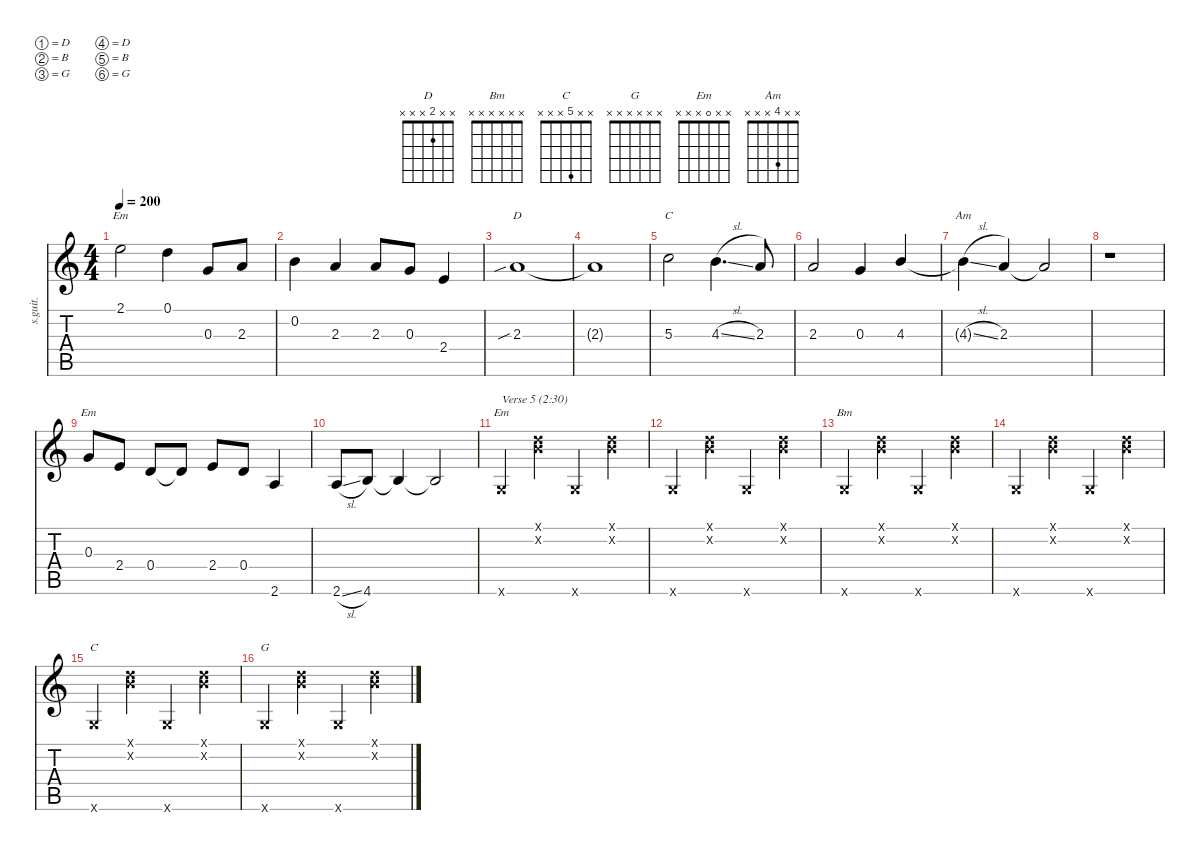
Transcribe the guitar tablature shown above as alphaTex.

\defaultSystemsLayout 4
\hideDynamics
\bracketExtendMode nobrackets
\track ("Dobro" "s.guit.") {instrument acousticguitarsteel}
\staff {score tabs}
\tuning (D4 B3 G3 D3 B2 G2)
\chord ("D" x x 2 x x x) {showfingering false}
\chord ("Bm" x x x x x x)
\chord ("C" x x x x x x)
\chord ("G" x x x x x x)
\chord ("Em" x x x x x x)
\chord ("Em" 2 x x x x x) {showfingering false}
\chord ("C" x x 5 x x x) {showfingering false}
\chord ("Am" x x 4 x x x) {showfingering false}
\chord ("Em" x x 0 x x x) {showfingering false}
\ts (4 4)
\tempo 200
\clef g2
\ks c
2.1.2{ch "Em" dy mf beam Down} 0.1.4{beam Down} 0.3.8{beam Up} 2.3.8{beam Up} |
0.2.4{beam Down} 2.3.4{beam Up} 2.3.8{beam Up} 0.3.8{beam Up} 2.4.4{beam Up} |
2.3{sib}.1{ch "D" beam Up} |
2.3{t}.1{beam Up} |
5.3.2{ch "C" beam Down} 4.3{sl}.4{d beam Down} 2.3.8{beam Up} |
2.3.2{beam Up} 0.3.4{beam Up} 4.3.4{beam Up} |
4.3{sl t}.4{ch "Am" beam Down} 2.3.4{beam Up} 2.3{t}.2{beam Up} |
r.1{beam Down} |
0.3.8{ch "Em" beam Up} 2.4.8{beam Up} 0.4.8{beam Up} 0.4{t}.8{beam Up} 2.4.8{beam Up} 0.4.8{beam Up} 2.6.4{beam Up} |
2.6{sl}.8{beam Up} 4.6.8{beam Up} 4.6{t}.4{beam Up} 4.6{t}.2{beam Up} |
0.6{x}.4{ch "Em" txt "Verse 5 (2:30)" beam Up} (0.1{x} 0.2{x}).4{beam Down} 0.6{x}.4{beam Up} (0.2{x} 0.1{x}).4{beam Down} |
0.6{x}.4{beam Up} (0.1{x} 0.2{x}).4{beam Down} 0.6{x}.4{beam Up} (0.2{x} 0.1{x}).4{beam Down} |
0.6{x}.4{ch "Bm" beam Up} (0.1{x} 0.2{x}).4{beam Down} 0.6{x}.4{beam Up} (0.2{x} 0.1{x}).4{beam Down} |
0.6{x}.4{beam Up} (0.1{x} 0.2{x}).4{beam Down} 0.6{x}.4{beam Up} (0.2{x} 0.1{x}).4{beam Down} |
0.6{x}.4{ch "C" beam Up} (0.1{x} 0.2{x}).4{beam Down} 0.6{x}.4{beam Up} (0.2{x} 0.1{x}).4{beam Down} |
0.6{x}.4{ch "G" beam Up} (0.1{x} 0.2{x}).4{beam Down} 0.6{x}.4{beam Up} (0.2{x} 0.1{x}).4{beam Down}
